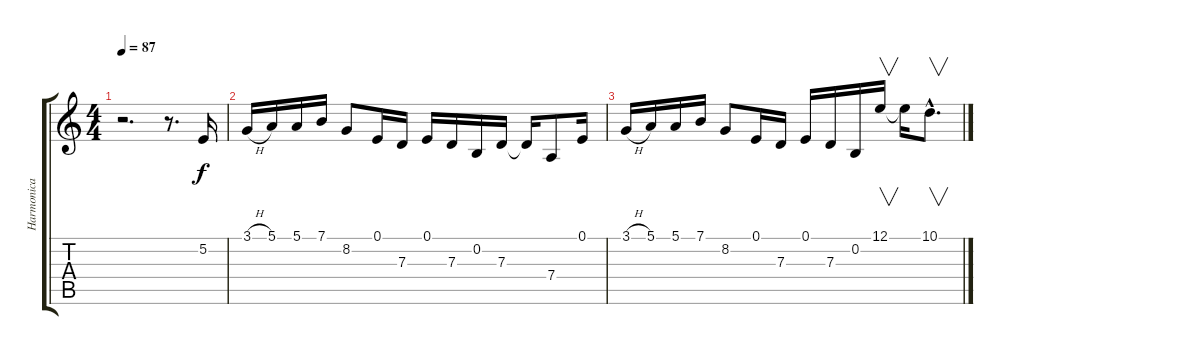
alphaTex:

\track ("Harmonica" "Harmonica") {instrument harmonica}
\staff {score tabs}
\tuning (E4 B3 G3 D3 A2 E2) {hide}
\ts (4 4)
\tempo 87
\clef g2
\ks c
r.2{d dy f} r.8{d} 5.2.16 |
3.1{h}.16 5.1.16 5.1.16 7.1.16 8.2.8 0.1.16 7.3.16 0.1.16 7.3.16 0.2.16 7.3.16 7.3{t}.16 7.4.8 0.1.16 |
3.1{h}.16 5.1.16 5.1.16 7.1.16 8.2.8 0.1.16 7.3.16 0.1.16 7.3.16 0.2.16 12.1.16{v} 12.1{t}.16 10.1{hac}.8{v d}
